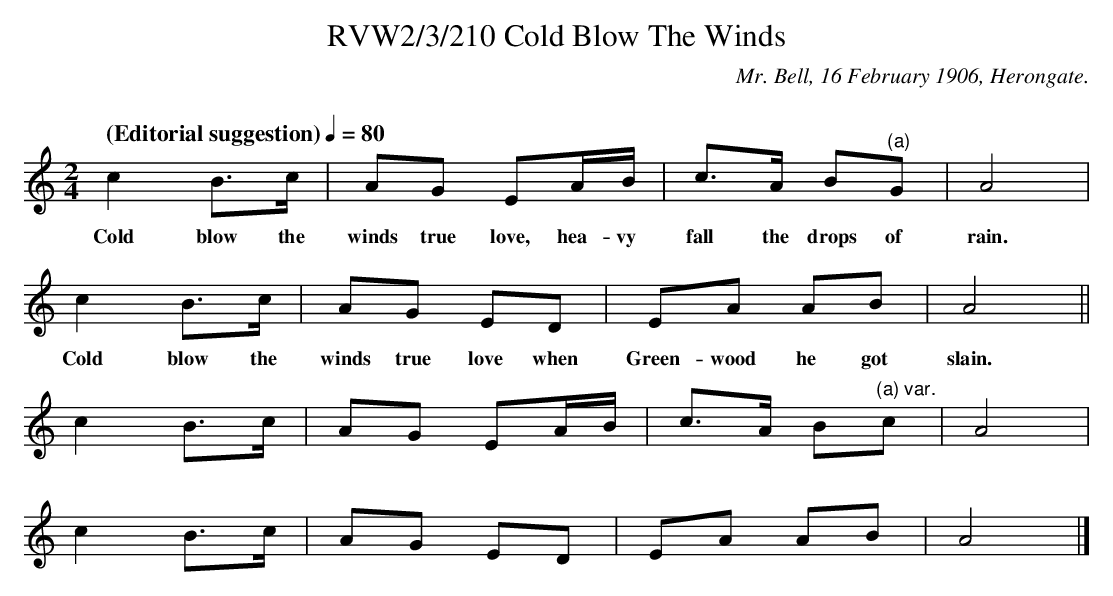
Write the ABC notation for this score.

X:1
T:RVW2/3/210 Cold Blow The Winds
C:Mr. Bell, 16 February 1906, Herongate.
C:
L:1/8
Q: "(Editorial suggestion)" 1/4=80
M:2/4
K:C
c2 B3/2c/2 | AG EA/2B/2 | c3/2A/2 B"(a)"G | A4|$
w: Cold blow the | winds true love, hea-vy |fall the drops of |rain.
c2 B3/2c/2 | AG ED |EA AB | A4 ||$
w:Cold blow the | winds true love when |Green-wood he got | slain.
c2 B3/2c/2 | AG EA/2B/2 | c3/2A/2 B"(a) var."c | A4|$
w:
c2 B3/2c/2 | AG ED |EA AB | A4 |]$
w:
